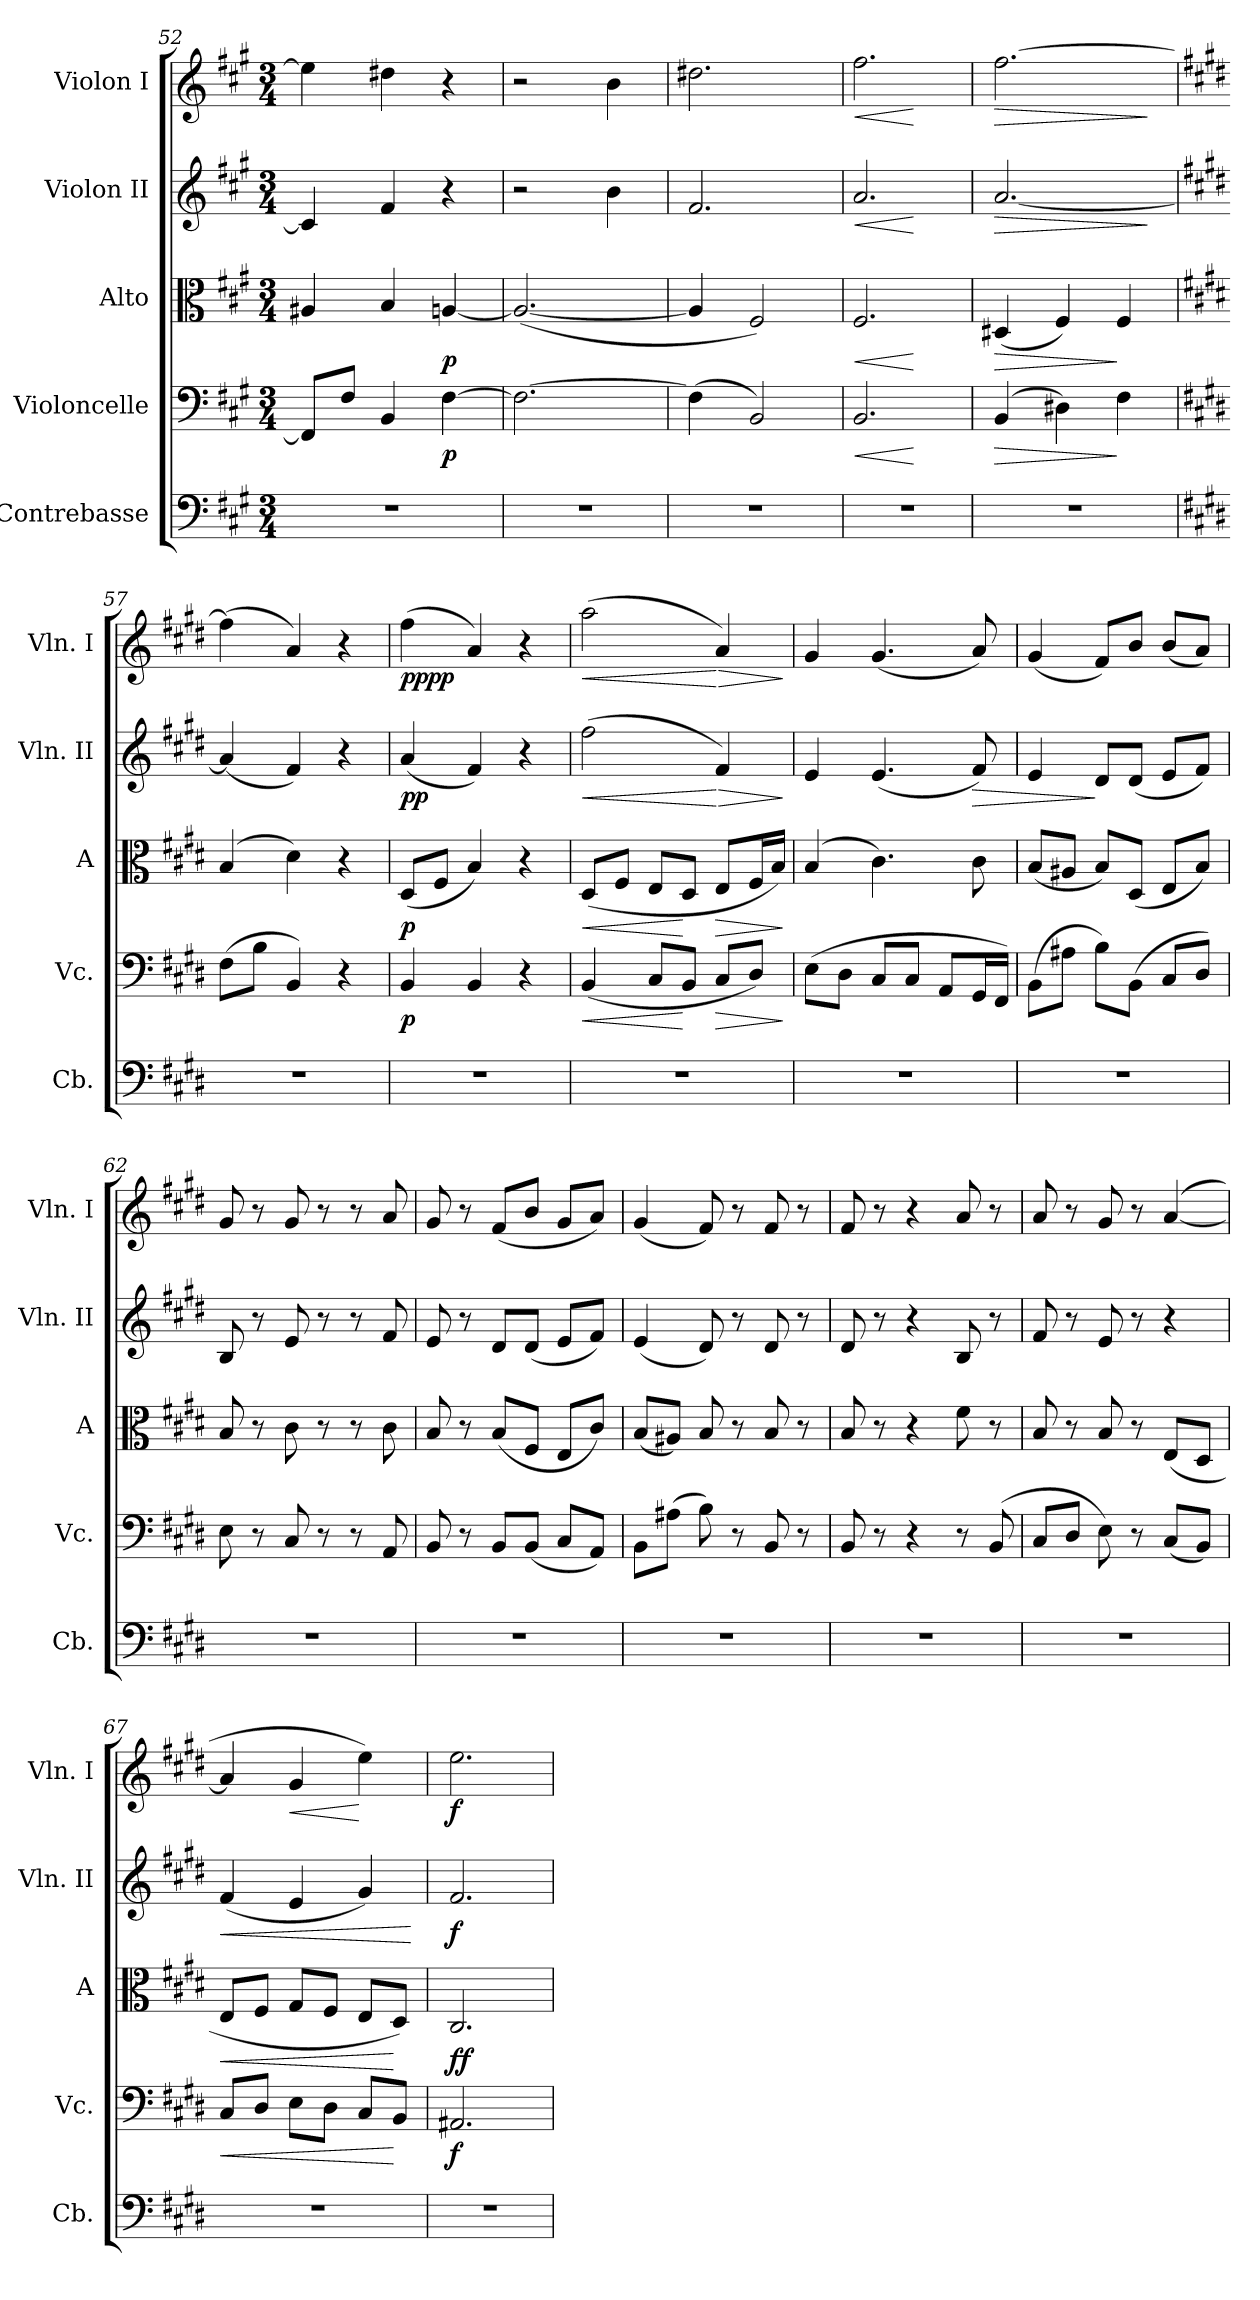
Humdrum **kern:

**kern	**kern	**dynam	**kern	**dynam	**kern	**dynam	**kern	**dynam
*part5	*part4	*part4	*part3	*part3	*part2	*part2	*part1	*part1
*staff5	*staff4	*staff4	*staff3	*staff3	*staff2	*staff2	*staff1	*staff1
*I"Contrebasse	*I"Violoncelle	*	*I"Alto	*	*I"Violon II	*	*I"Violon I	*
*I'Cb.	*I'Vc.	*	*I'A	*	*I'Vln. II	*	*I'Vln. I	*
*clefF4	*clefF4	*	*clefC3	*	*clefG2	*	*clefG2	*
*ITrd7c12	*	*	*	*	*	*	*	*
*k[f#c#g#]	*k[f#c#g#]	*	*k[f#c#g#]	*	*k[f#c#g#]	*	*k[f#c#g#]	*
*A:	*A:	*	*A:	*	*A:	*	*A:	*
*M3/4	*M3/4	*	*M3/4	*	*M3/4	*	*M3/4	*
=52	=52	=52	=52	=52	=52	=52	=52	=52
2.r	8FF#/L]	.	4A#X/	.	4c#/]	.	4ee\]	.
.	8F#/J	.	.	.	.	.	.	.
.	4BB/	.	4B/	.	4f#/	.	4dd#X\	.
!	!	!LO:DY:b	!	!LO:DY:b	!	!	!	!
.	(>[4F#\	p	(<[4An/	p	4r	.	4r	.
!!LO:LB:g=z
=53	=53	=53	=53	=53	=53	=53	=53	=53
2.r	2.F#\_	.	(<2.A/_	.	2r	.	2r	.
.	.	.	.	.	4b\	.	4b\	.
=54	=54	=54	=54	=54	=54	=54	=54	=54
2.r	(>4F#\]	.	4A/]	.	2.f#/	.	2.dd#X\	.
.	2BB/)	.	2F#/)	.	.	.	.	.
=55	=55	=55	=55	=55	=55	=55	=55	=55
!	!	!LO:HP:b	!	!LO:HP:b	!	!LO:HP:b	!	!LO:HP:b
2.r	2.BB/	<	2.F#/	<	2.a/	<	2.ff#\	<
.	.	[	.	[	.	[	.	[
=56	=56	=56	=56	=56	=56	=56	=56	=56
!	!	!LO:HP:b	!	!LO:HP:b	!	!LO:HP:b	!	!LO:HP:b
2.r	(>4BB/	>	(<4D#X/	>	[2.a/	>	[2.ff#\	>
.	4D#X\)	.	4F#/)	.	.	.	.	.
.	4F#\	]	4F#/	]	.	.	.	.
.	.	.	.	.	.	]	.	]
!!LO:PB:g=z
=57	=57	=57	=57	=57	=57	=57	=57	=57
*k[f#c#g#d#]	*k[f#c#g#d#]	*	*k[f#c#g#d#]	*	*k[f#c#g#d#]	*	*k[f#c#g#d#]	*
*E:	*E:	*	*E:	*	*E:	*	*E:	*
2.r	(>8F#\L	.	(>4B/	.	(<4a/]	.	(>4ff#\]	.
.	8B\J	.	.	.	.	.	.	.
.	4BB/)	.	4d#\)	.	4f#/)	.	4a/)	.
.	4r	.	4r	.	4r	.	4r	.
=58	=58	=58	=58	=58	=58	=58	=58	=58
!	!	!LO:DY:b	!	!LO:DY:b	!	!LO:DY:b	!	!
!	!	!	!	!	!	!LO:DY:n=1:b	!	!LO:DY:b
!	!	!	!	!	!	!	!	!LO:DY:n=1:b
!	!	!	!	!	!	!	!	!LO:DY:n=2:b
!	!	!	!	!	!	!	!	!LO:DY:n=3:b
2.r	4BB/	p	(<8D#/L	p	(<4a/	p p	(>4ff#\	p p p p
.	.	.	8F#/J	.	.	.	.	.
.	4BB/	.	4B/)	.	4f#/)	.	4a/)	.
.	4r	.	4r	.	4r	.	4r	.
=59	=59	=59	=59	=59	=59	=59	=59	=59
!	!	!LO:HP:b	!	!LO:HP:b	!	!LO:HP:b	!	!LO:HP:b
2.r	(<4BB/	<	(<8D#/L	<	(>2ff#\	<	(>2aa\	<
.	.	.	8F#/J	.	.	.	.	.
.	8C#/L	.	8E/L	.	.	.	.	.
.	8BB/J	[	8D#/J	[	.	.	.	.
!	!	!LO:HP:b	!	!LO:HP:b	!	!LO:HP:n=1:b	!	!LO:HP:n=1:b
.	8C#/L	>	8E/L	>	4f#/)	[ >	4a/)	[ >
.	8D#/J)	.	16F#/L	.	.	.	.	.
.	.	.	16B/JJ)	.	.	.	.	.
.	.	]	.	]	.	]	.	]
=60	=60	=60	=60	=60	=60	=60	=60	=60
2.r	(>8E\L	.	(>4B/	.	4e/	.	4g#/	.
.	8D#\J	.	.	.	.	.	.	.
.	8C#/L	.	4.c#\)	.	(<4.e/	.	(<4.g#/	.
.	8C#/J	.	.	.	.	.	.	.
.	8AA/L	.	.	.	.	.	.	.
!	!	!	!	!	!	!LO:HP:b	!	!
.	16GG#/L	.	8c#\	.	8f#/)	>	8a/)	.
.	16FF#/JJ)	.	.	.	.	.	.	.
!!LO:LB:g=z
=61	=61	=61	=61	=61	=61	=61	=61	=61
2.r	(>8BB\L	.	(<8B/L	.	4e/	.	(<4g#/	.
.	8A#X\J	.	8A#X/J	.	.	.	.	.
.	8B\L)	.	8B/L)	.	8d#/L	]	8f#/L)	.
.	(>8BB\J	.	(<8D#/J	.	(<8d#/J	.	8b/J	.
.	8C#/L	.	8E/L	.	8e/L	.	(<8b/L	.
.	8D#/J)	.	8B/J)	.	8f#/J)	.	8a/J)	.
=62	=62	=62	=62	=62	=62	=62	=62	=62
2.r	8E\	.	8B/	.	8B/	.	8g#/	.
.	8r	.	8r	.	8r	.	8r	.
.	8C#/	.	8c#\	.	8e/	.	8g#/	.
.	8r	.	8r	.	8r	.	8r	.
.	8r	.	8r	.	8r	.	8r	.
.	8AA/	.	8c#\	.	8f#/	.	8a/	.
=63	=63	=63	=63	=63	=63	=63	=63	=63
2.r	8BB/	.	8B/	.	8e/	.	8g#/	.
.	8r	.	8r	.	8r	.	8r	.
.	8BB/L	.	(<8B/L	.	8d#/L	.	(<8f#/L	.
.	(<8BB/J	.	8F#/J	.	(<8d#/J	.	8b/J	.
.	8C#/L	.	8E/L	.	8e/L	.	8g#/L	.
.	8AA/J)	.	8c#/J)	.	8f#/J)	.	8a/J)	.
=64	=64	=64	=64	=64	=64	=64	=64	=64
2.r	8BB\L	.	(<8B/L	.	(<4e/	.	(<4g#/	.
.	(>8A#X\J	.	8A#X/J)	.	.	.	.	.
.	8B\)	.	8B/	.	8d#/)	.	8f#/)	.
.	8r	.	8r	.	8r	.	8r	.
.	8BB/	.	8B/	.	8d#/	.	8f#/	.
.	8r	.	8r	.	8r	.	8r	.
!!LO:PB:g=z
=65	=65	=65	=65	=65	=65	=65	=65	=65
2.r	8BB/	.	8B/	.	8d#/	.	8f#/	.
.	8r	.	8r	.	8r	.	8r	.
.	4r	.	4r	.	4r	.	4r	.
.	8r	.	8f#\	.	8B/	.	8a/	.
.	(>8BB/	.	8r	.	8r	.	8r	.
=66	=66	=66	=66	=66	=66	=66	=66	=66
2.r	8C#/L	.	8B/	.	8f#/	.	8a/	.
.	8D#/J	.	8r	.	8r	.	8r	.
.	8E\)	.	8B/	.	8e/	.	8g#/	.
.	8r	.	8r	.	8r	.	8r	.
.	(<8C#/L	.	(<8E/L	.	4r	.	(>[4a/	.
.	8BB/J)	.	8D#/J	.	.	.	.	.
=67	=67	=67	=67	=67	=67	=67	=67	=67
!	!	!LO:HP:b	!	!LO:HP:b	!	!LO:HP:b	!	!
2.r	8C#/L	<	8E/L	<	(<4f#/	<	4a/]	.
.	8D#/J	.	8F#/J	.	.	.	.	.
!	!	!	!	!	!	!	!	!LO:HP:b
.	8E\L	.	8G#/L	.	4e/	.	4g#/	<
.	8D#\J	.	8F#/J	.	.	.	.	.
.	8C#/L	.	8E/L	.	4g#/)	.	4ee\)	[
.	8BB/J	[	8D#/J)	[	.	.	.	.
.	.	.	.	.	.	[	.	.
=68	=68	=68	=68	=68	=68	=68	=68	=68
!	!	!LO:DY:b	!	!LO:DY:b	!	!	!	!
!	!	!	!	!LO:DY:n=1:b	!	!LO:DY:b	!	!LO:DY:b
2.r	2.AA#X/	f	2.C#/	f f	2.f#/	f	2.ee\	f
=	=	=	=	=	=	=	=	=
*-	*-	*-	*-	*-	*-	*-	*-	*-
